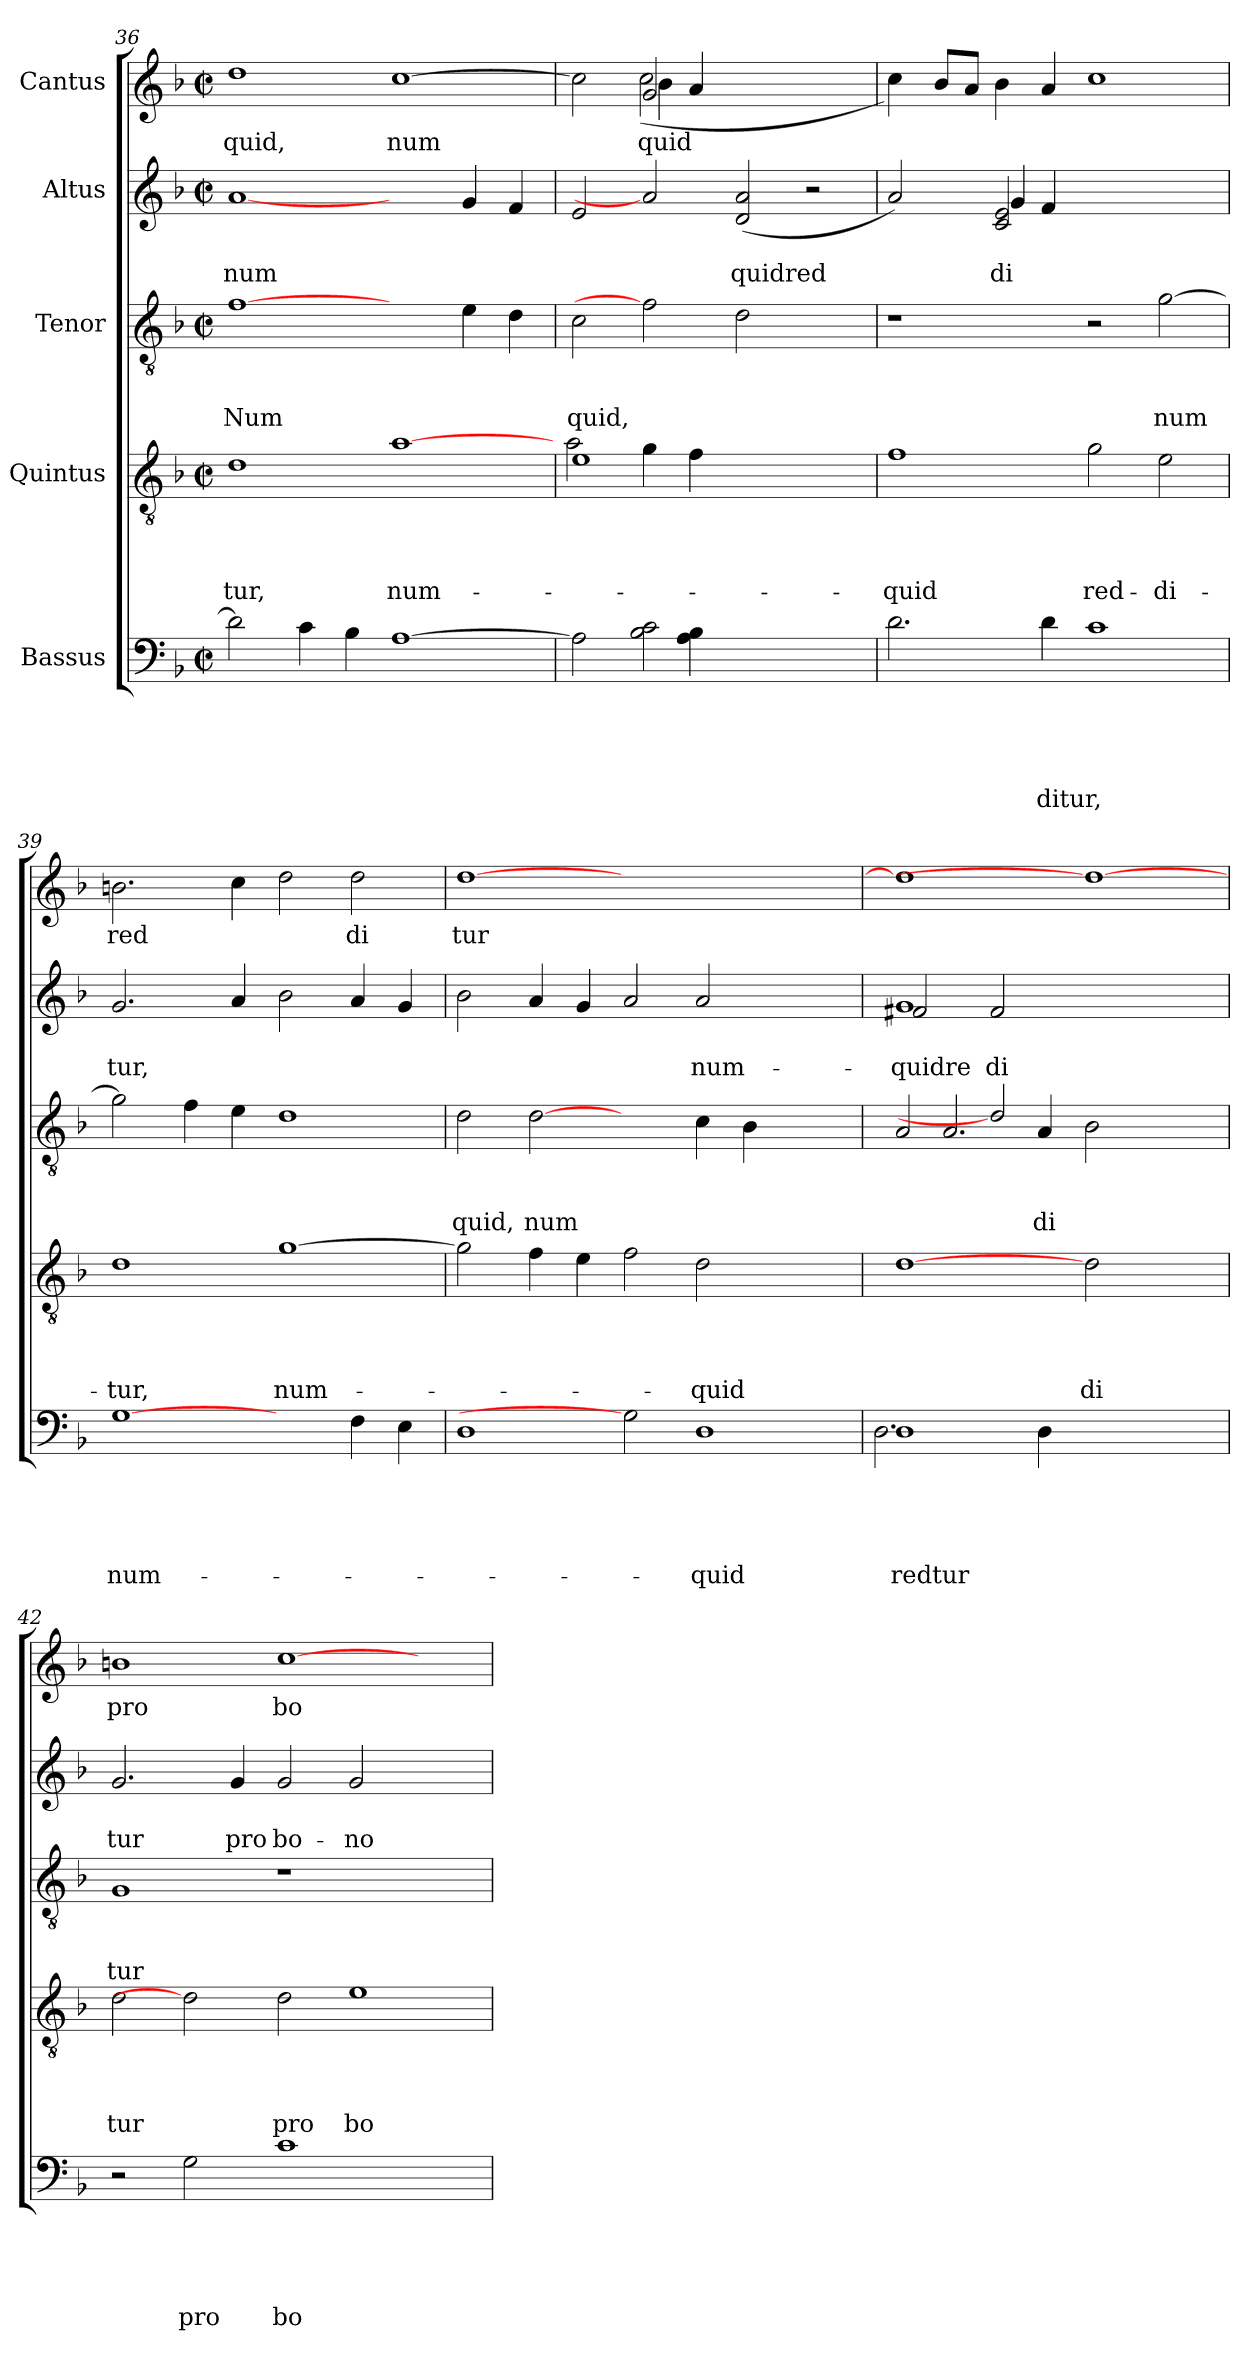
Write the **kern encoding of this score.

**kern	**text	**text	**text	**text	**text	**kern	**text	**text	**text	**text	**kern	**text	**text	**text	**kern	**text	**text	**kern	**text
*part5	*part5	*part5	*part5	*part5	*part5	*part4	*part4	*part4	*part4	*part4	*part3	*part3	*part3	*part3	*part2	*part2	*part2	*part1	*part1
*staff5	*staff5	*staff5	*staff5	*staff5	*staff5	*staff4	*staff4	*staff4	*staff4	*staff4	*staff3	*staff3	*staff3	*staff3	*staff2	*staff2	*staff2	*staff1	*staff1
*I"Bassus	*	*	*	*	*	*I"Quintus	*	*	*	*	*I"Tenor	*	*	*	*I"Altus	*	*	*I"Cantus	*
*clefF4	*	*	*	*	*	*clefGv2	*	*	*	*	*clefGv2	*	*	*	*clefG2	*	*	*clefG2	*
*k[b-]	*	*	*	*	*	*k[b-]	*	*	*	*	*k[b-]	*	*	*	*k[b-]	*	*	*k[b-]	*
*F:	*	*	*	*	*	*F:	*	*	*	*	*F:	*	*	*	*F:	*	*	*F:	*
*M2/2	*	*	*	*	*	*M2/2	*	*	*	*	*M2/2	*	*	*	*M2/2	*	*	*M2/2	*
*met(c|)	*	*	*	*	*	*met(c|)	*	*	*	*	*met(c|)	*	*	*	*met(c|)	*	*	*met(c|)	*
=36	=36	=36	=36	=36	=36	=36	=36	=36	=36	=36	=36	=36	=36	=36	=36	=36	=36	=36	=36
!	!	!	!	!	!	!	!	!	!	!LO:LY:b	!	!	!	!LO:LY:b	!	!	!LO:LY:b	!	!LO:LY:b
2d\]	.	.	.	.	.	1d	.	.	.	-tur,	[1f	.	.	Num	[1a	.	num	1dd	quid,
4c\	.	.	.	.	.	.	.	.	.	.	.	.	.	.	.	.	.	.	.
4B-\	.	.	.	.	.	.	.	.	.	.	.	.	.	.	.	.	.	.	.
!	!	!	!	!	!	!	!	!	!	!LO:LY:b	!	!	!	!	!	!	!	!	!LO:LY:b
[>1A	.	.	.	.	.	[>1a	.	.	.	num-	2ryy	.	.	.	2ryy	.	.	[>1cc	num
.	.	.	.	.	.	.	.	.	.	.	4e\	.	.	.	4g/	.	.	.	.
.	.	.	.	.	.	.	.	.	.	.	4d\	.	.	.	4f/	.	.	.	.
=37	=37	=37	=37	=37	=37	=37	=37	=37	=37	=37	=37	=37	=37	=37	=37	=37	=37	=37	=37
*^	*	*	*	*	*	*^	*	*	*	*	*	*	*	*	*	*	*	*	*
!	!	!	!	!	!	!	!	!	!	!	!	!	!	!	!	!LO:LY:b	!	!	!	!	!
*	*	*	*	*	*	*	*	*	*	*	*	*	*	*	*	*	*	*	*	*^	*
*	*	*	*	*	*	*	*	*	*	*	*	*	*	*	*	*	*	*	*	*	*^	*
2A\]	2.ryy	.	.	.	.	.	1e	2a\	.	.	.	.	2c\	.	.	quid,	2e/	.	.	2cc\]	2ryy	2ryy	.
!	!	!	!	!	!	!	!	!	!	!	!	!	!	!	!	!	!	!	!	!	!	!	!LO:LY:b
2B-\ 2c\	.	.	.	.	.	.	.	4g\	.	.	.	.	2f]	.	.	.	2a]	.	.	2g/	(>2cc\	4b-\	quid
.	4A\ 4B-\	.	.	.	.	.	.	4f\	.	.	.	.	.	.	.	.	.	.	.	.	.	4a/	.
!	!	!	!	!	!	!	!	!	!	!	!	!	!	!	!	!	!	!	!LO:LY:b	!	!	!	!
1ryy	1ryy	.	.	.	.	.	1ryy	1ryy	.	.	.	.	2d\	.	.	.	(<2d/ 2a/	.	quidred	1ryy	1ryy	1ryy	.
.	.	.	.	.	.	.	.	.	.	.	.	.	2ryy	.	.	.	2r	.	.	.	.	.	.
*v	*v	*	*	*	*	*	*	*	*	*	*	*	*	*	*	*	*	*	*	*v	*v	*v	*
*	*	*	*	*	*	*v	*v	*	*	*	*	*	*	*	*	*	*	*	*	*
=38	=38	=38	=38	=38	=38	=38	=38	=38	=38	=38	=38	=38	=38	=38	=38	=38	=38	=38	=38
!	!	!	!	!	!	!	!	!	!	!LO:LY:b	!	!	!	!	!	!	!	!	!
*	*	*	*	*	*	*	*	*	*	*	*	*	*	*	*^	*	*	*	*
2.d\	.	.	.	.	.	1f	.	.	.	-quid	1r	.	.	.	2a/)	2ryy	.	.	4cc\)	.
.	.	.	.	.	.	.	.	.	.	.	.	.	.	.	.	.	.	.	8b-/L	.
.	.	.	.	.	.	.	.	.	.	.	.	.	.	.	.	.	.	.	8a/J	.
!	!	!	!	!	!	!	!	!	!	!	!	!	!	!	!	!	!	!LO:LY:b	!	!
.	.	.	.	.	.	.	.	.	.	.	.	.	.	.	2c/ 2e/	4g/	.	di	4b-\	.
!	!	!	!	!	!LO:LY:b	!	!	!	!	!	!	!	!	!	!	!	!	!	!	!
4d\	.	.	.	.	-ditur,	.	.	.	.	.	.	.	.	.	.	4f/	.	.	4a/	.
!	!	!	!	!	!	!	!	!	!	!LO:LY:b	!	!	!	!	!	!	!	!	!	!
1c	.	.	.	.	.	2g\	.	.	.	red-	2r	.	.	.	1ryy	1ryy	.	.	1cc	.
!	!	!	!	!	!	!	!	!	!	!LO:LY:b	!	!	!	!LO:LY:b	!	!	!	!	!	!
.	.	.	.	.	.	2e\	.	.	.	-di-	[>2g\	.	.	num	.	.	.	.	.	.
*	*	*	*	*	*	*	*	*	*	*	*	*	*	*	*v	*v	*	*	*	*
=39	=39	=39	=39	=39	=39	=39	=39	=39	=39	=39	=39	=39	=39	=39	=39	=39	=39	=39	=39
!	!	!	!	!	!LO:LY:b	!	!	!	!	!LO:LY:b	!	!	!	!	!	!	!LO:LY:b	!	!LO:LY:b
[1G	.	.	.	.	num-	1d	.	.	.	-tur,	2g\]	.	.	.	2.g/	.	tur,	2.bn\	red
.	.	.	.	.	.	.	.	.	.	.	4f\	.	.	.	.	.	.	.	.
.	.	.	.	.	.	.	.	.	.	.	4e\	.	.	.	4a/	.	.	4cc\	.
!	!	!	!	!	!	!	!	!	!	!LO:LY:b	!	!	!	!	!	!	!	!	!
2ryy	.	.	.	.	.	[<1g	.	.	.	num-	1d	.	.	.	2b-\	.	.	2dd\	.
!	!	!	!	!	!	!	!	!	!	!	!	!	!	!	!	!	!	!	!LO:LY:b
4F\	.	.	.	.	.	.	.	.	.	.	.	.	.	.	4a/	.	.	2dd\	di
4E\	.	.	.	.	.	.	.	.	.	.	.	.	.	.	4g/	.	.	.	.
!!LO:LB:g=z
=40	=40	=40	=40	=40	=40	=40	=40	=40	=40	=40	=40	=40	=40	=40	=40	=40	=40	=40	=40
!	!	!	!	!	!	!	!	!	!	!	!	!	!	!LO:LY:b	!	!	!	!	!LO:LY:b
1D	.	.	.	.	.	2g\]	.	.	.	.	2d\	.	.	quid,	2b-\	.	.	[>1dd	tur
!	!	!	!	!	!	!	!	!	!	!	!	!	!	!LO:LY:b	!	!	!	!	!
.	.	.	.	.	.	4f\	.	.	.	.	[2d	.	.	num	4a/	.	.	.	.
.	.	.	.	.	.	4e\	.	.	.	.	.	.	.	.	4g/	.	.	.	.
2G]	.	.	.	.	.	2f\	.	.	.	.	2ryy	.	.	.	2a/	.	.	1.ryy	.
!	!	!	!	!	!LO:LY:b	!	!	!	!	!LO:LY:b	!	!	!	!	!	!	!LO:LY:b	!	!
1D	.	.	.	.	-quid	2d\	.	.	.	-quid	4c\	.	.	.	2a/	.	num-	.	.
.	.	.	.	.	.	.	.	.	.	.	4B-\	.	.	.	.	.	.	.	.
.	.	.	.	.	.	2ryy	.	.	.	.	2ryy	.	.	.	2ryy	.	.	.	.
=41	=41	=41	=41	=41	=41	=41	=41	=41	=41	=41	=41	=41	=41	=41	=41	=41	=41	=41	=41
*^	*	*	*	*	*	*	*	*	*	*	*	*	*	*	*	*	*	*	*
!	!	!	!	!	!	!LO:LY:b	!	!	!	!	!	!	!	!	!	!	!	!LO:LY:b	!	!
*	*	*	*	*	*	*	*^	*	*	*	*	*^	*	*	*	*^	*	*	*	*
*	*	*	*	*	*	*	*	*	*	*	*	*	*	*^	*	*	*	*	*	*	*	*	*
1D	2.D\	.	.	.	.	redtur	[1d	1ryy	.	.	.	.	2A/	4ryy	2.ryy	.	.	.	1g	2f#X/	.	-quidre	1dd]	.
.	.	.	.	.	.	.	.	.	.	.	.	.	.	2.A/	.	.	.	.	.	.	.	.	.	.
!	!	!	!	!	!	!	!	!	!	!	!	!	!	!	!	!	!	!	!	!	!	!LO:LY:b	!	!
.	.	.	.	.	.	.	.	.	.	.	.	.	2d]	.	.	.	.	.	.	2f#/	.	di-	.	.
!	!	!	!	!	!	!	!	!	!	!	!	!	!	!	!	!	!	!LO:LY:b	!	!	!	!	!	!
.	4D\	.	.	.	.	.	.	.	.	.	.	.	.	.	4A/	.	.	di	.	.	.	.	.	.
!	!	!	!	!	!	!	!	!	!	!	!	!LO:LY:b	!	!	!	!	!	!	!	!	!	!	!	!
1ryy	1ryy	.	.	.	.	.	2ryy	2d\	.	.	.	di	2B-\	2ryy	2ryy	.	.	.	1ryy	1ryy	.	.	1dd_	.
.	.	.	.	.	.	.	2ryy	2ryy	.	.	.	.	2ryy	2ryy	2ryy	.	.	.	.	.	.	.	.	.
*v	*v	*	*	*	*	*	*	*	*	*	*	*	*	*	*	*	*	*	*v	*v	*	*	*	*
=42	=42	=42	=42	=42	=42	=42	=42	=42	=42	=42	=42	=42	=42	=42	=42	=42	=42	=42	=42	=42	=42	=42
!	!	!	!	!	!	!	!	!	!	!	!LO:LY:b	!	!	!	!	!	!LO:LY:b	!	!	!LO:LY:b	!	!LO:LY:b
*	*	*	*	*	*	*v	*v	*	*	*	*	*	*	*	*	*	*	*	*	*	*	*
*	*	*	*	*	*	*	*	*	*	*	*v	*v	*v	*	*	*	*	*	*	*	*
2r	.	.	.	.	.	2d\	.	.	.	tur	1G	.	.	tur	2.g/	.	-tur	1bn	pro
!	!	!	!	!	!LO:LY:b	!	!	!	!	!	!	!	!	!	!	!	!	!	!
2G\	.	.	.	.	pro	2d]	.	.	.	.	.	.	.	.	.	.	.	.	.
!	!	!	!	!	!	!	!	!	!	!	!	!	!	!	!	!	!LO:LY:b	!	!
.	.	.	.	.	.	.	.	.	.	.	.	.	.	.	4g/	.	pro	.	.
!	!	!	!	!	!LO:LY:b	!	!	!	!	!LO:LY:b	!	!	!	!	!	!	!LO:LY:b	!	!LO:LY:b
1c	.	.	.	.	bo	2d\	.	.	.	pro	1r	.	.	.	2g/	.	bo-	[>1cc	bo-
!	!	!	!	!	!	!	!	!	!	!LO:LY:b	!	!	!	!	!	!	!LO:LY:b	!	!
.	.	.	.	.	.	1e	.	.	.	bo	.	.	.	.	2g/	.	-no	.	.
2ryy	.	.	.	.	.	.	.	.	.	.	2ryy	.	.	.	2ryy	.	.	2ryy	.
=	=	=	=	=	=	=	=	=	=	=	=	=	=	=	=	=	=	=	=
*-	*-	*-	*-	*-	*-	*-	*-	*-	*-	*-	*-	*-	*-	*-	*-	*-	*-	*-	*-
